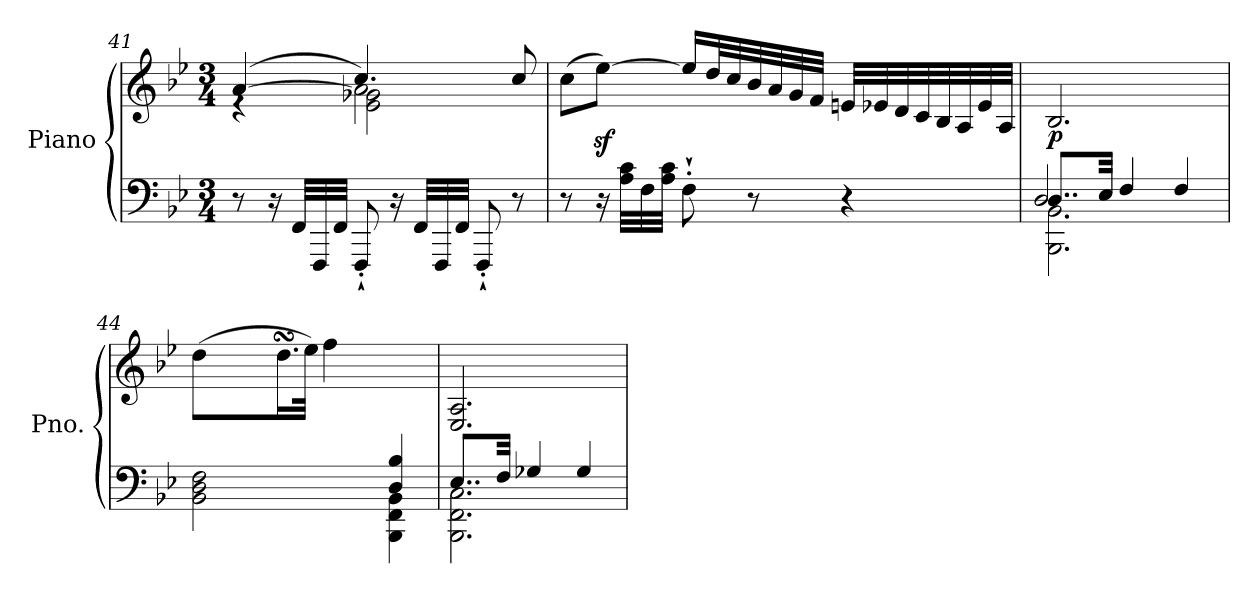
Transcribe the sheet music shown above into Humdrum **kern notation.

**kern	**kern	**dynam
*part1	*part1	*part1
*staff2	*staff1	*staff1/2
*I"Piano	*	*
*I'Pno.	*	*
*clefF4	*clefG2	*
*k[b-e-]	*k[b-e-]	*
*M3/4	*M3/4	*
=41	=41	=41
*	*^	*
*	*	*^	*
8r	(>[4a/	4re	4ryy	.
16r	.	.	.	.
*Xtuplet	*	*	*	*
48FF/LLL	.	.	.	.
48FFF/	.	.	.	.
48FF/JJJ	.	.	.	.
8FFF'`/	2a\])	2e-\ 2g-X\	4.cc/	.
16r	.	.	.	.
48FF/LLL	.	.	.	.
48FFF/	.	.	.	.
48FF/JJJ	.	.	.	.
8FFF'`/	.	.	.	.
8r	.	.	8cc/	.
*	*v	*v	*v	*
!!LO:LB:g=z
=42	=42	=42
8r	(>8cc\L	.
16r	[8ee-z<\J)	.
48A\ 48c\LLL	.	.
48F\	.	.
48A\ 48c\JJJ	.	.
8F'`\	16ee-/LL]	.
.	32dd/L	.
.	32cc/	.
8r	32b-/	.
!	!	!LO:DY:b
.	32a/	other-dynamics
.	32g/	.
.	32f/JJJ	.
4r	32en/LLL	.
.	32e-X/	.
.	32d/	.
.	32c/	.
.	32B-/	.
.	32A/	.
.	32e-/	.
.	32A/JJJ	.
=43	=43	=43
*^	*	*
*	*^	*	*
!	!	!	!	!LO:DY:b
2.BBB-\ 2.BB-\	8..D/L	2.D/	2.B-/	p
.	32E-/Jkk	.	.	.
.	4F/	.	.	.
.	4F/	.	.	.
*	*v	*v	*	*
=44	=44	=44	=44
*	*	*^	*
2ryy	2BB-\ 2D\ 2F\	(>8dd\L	16.ryy	.
*	*	*	*Xtuplet	*
.	.	.	96ee-LLLLyy	.
.	.	.	96ddyy	.
.	.	.	96ccJJJJyy	.
.	.	16.ddsSsS\L	4ryy	.
.	.	32ee-\JJk)	.	.
.	.	4ff\	.	.
.	.	.	4.ryy	.
4D/ 4B-/	4BBB-\ 4FF\ 4BB-\	4ryy	.	.
*	*	*v	*v	*
=45	=45	=45	=45
8..E-/L	2.BBB-\ 2.FF\ 2.C\	2.E-/ 2.A/	.
32F/Jkk	.	.	.
4G-X/	.	.	.
4G-/	.	.	.
*v	*v	*	*
=	=	=
*-	*-	*-
